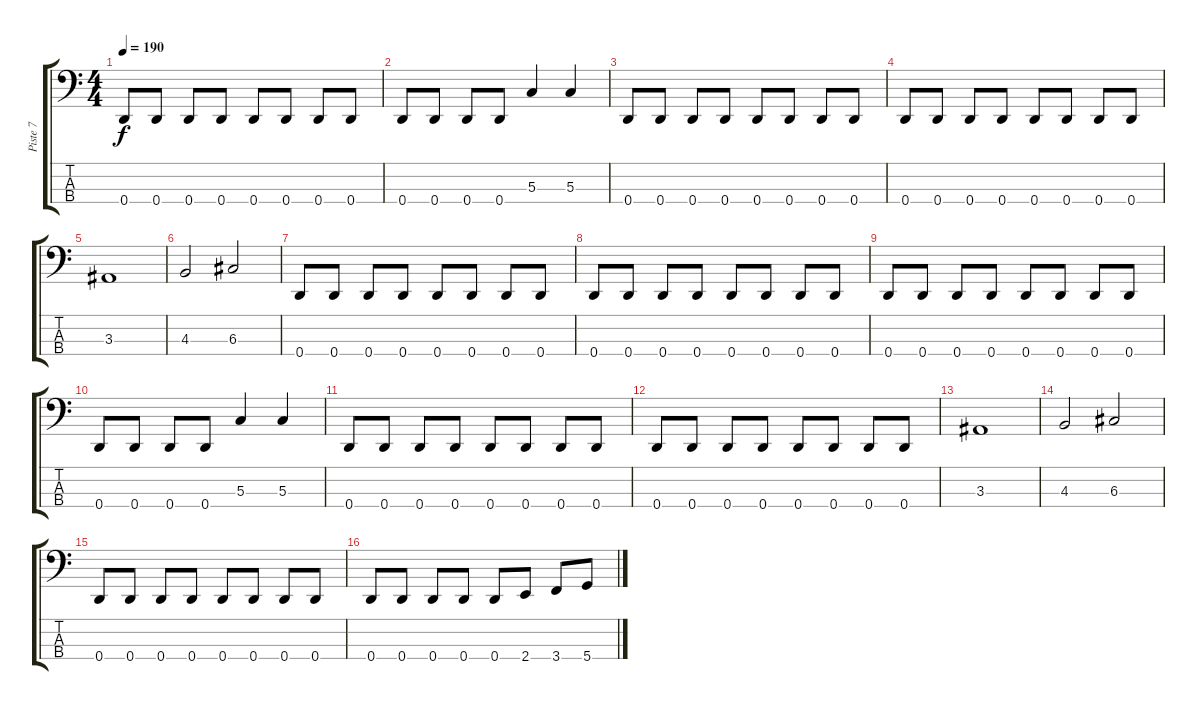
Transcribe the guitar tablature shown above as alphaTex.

\track ("Piste 7" "Piste 7") {instrument electricbassfinger}
\staff {score tabs}
\tuning (F2 C2 G1 D1) {hide}
\ts (4 4)
\tempo 190
\clef f4
\ks c
0.4.8{dy f} 0.4.8 0.4.8 0.4.8 0.4.8 0.4.8 0.4.8 0.4.8 |
0.4.8 0.4.8 0.4.8 0.4.8 5.3.4 5.3.4 |
0.4.8 0.4.8 0.4.8 0.4.8 0.4.8 0.4.8 0.4.8 0.4.8 |
0.4.8 0.4.8 0.4.8 0.4.8 0.4.8 0.4.8 0.4.8 0.4.8 |
3.3.1 |
4.3.2 6.3.2 |
0.4.8 0.4.8 0.4.8 0.4.8 0.4.8 0.4.8 0.4.8 0.4.8 |
0.4.8 0.4.8 0.4.8 0.4.8 0.4.8 0.4.8 0.4.8 0.4.8 |
0.4.8 0.4.8 0.4.8 0.4.8 0.4.8 0.4.8 0.4.8 0.4.8 |
0.4.8 0.4.8 0.4.8 0.4.8 5.3.4 5.3.4 |
0.4.8 0.4.8 0.4.8 0.4.8 0.4.8 0.4.8 0.4.8 0.4.8 |
0.4.8 0.4.8 0.4.8 0.4.8 0.4.8 0.4.8 0.4.8 0.4.8 |
3.3.1 |
4.3.2 6.3.2 |
0.4.8 0.4.8 0.4.8 0.4.8 0.4.8 0.4.8 0.4.8 0.4.8 |
0.4.8 0.4.8 0.4.8 0.4.8 0.4.8 2.4.8 3.4.8 5.4.8
